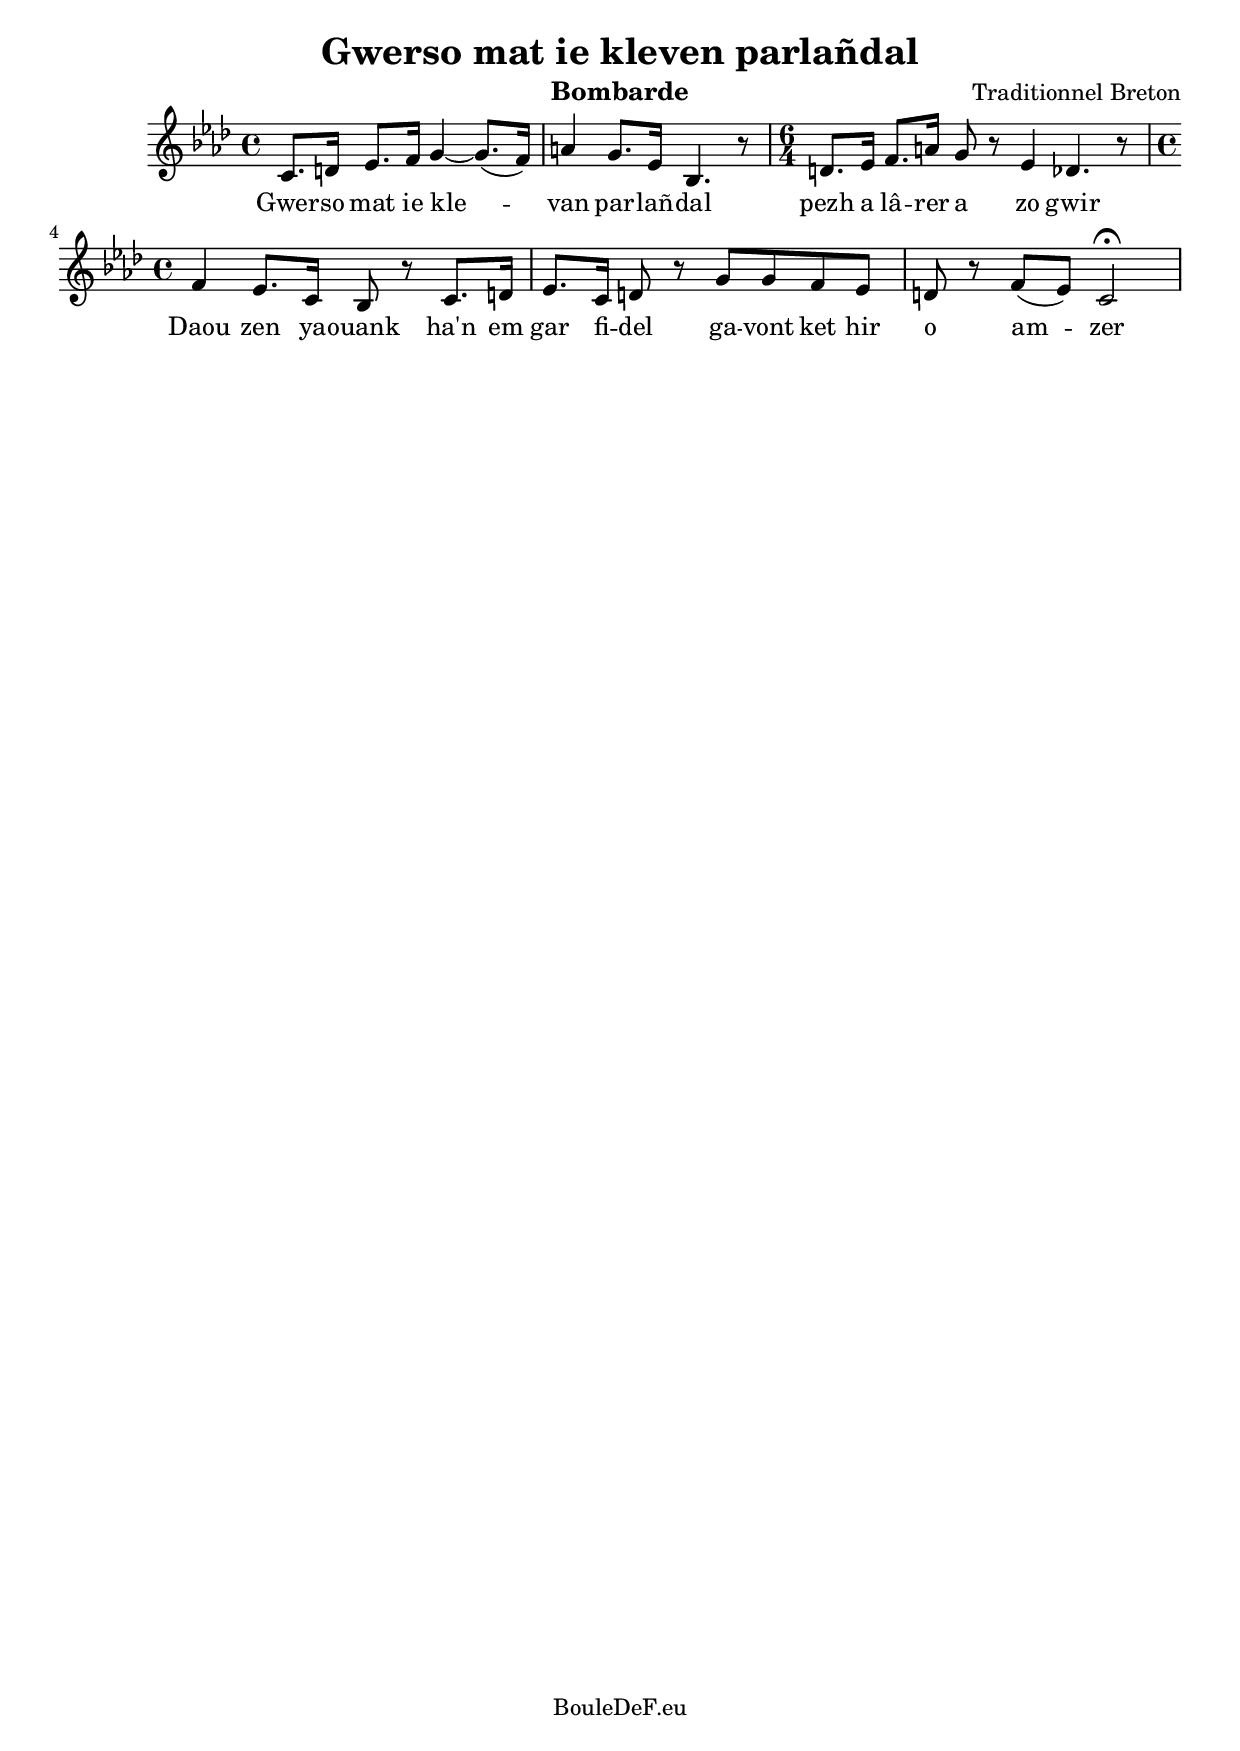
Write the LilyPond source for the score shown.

\version "2.16.0"
\include "italiano.ly"

\header {
	title = "Gwerso mat ie kleven parlañdal"
	composer = "Traditionnel Breton"
  instrument = "Bombarde"
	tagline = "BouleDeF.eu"
}

gwersomatieklevenparlandal = \relative sib {
	\clef "treble"
	\key lab \major

	\time 4/4
	| do8. re16 mib8. fa16 sol4~ sol8.( fa16)
	| la4 sol8. mib16 sib4. r8
	\time 6/4
	| re8. mib16 fa8. la16 sol8 r mib4 reb4. r8
	\time 4/4
	| fa4 mib8. do16 sib8 r do8. re16
	| mib8. do16 re8 r sol sol fa mib
	| re r fa( mib) do2^\fermata
}

\score {
	\new Staff { \gwersomatieklevenparlandal }
	\addlyrics {
		| Gwer -- so mat ie kle --
		| van par -- lañ -- dal % (ar)
		| pezh a lâ -- rer a zo gwir
		| Daou zen ya -- ouank ha'n em
		| gar fi -- del ga -- vont ket hir
		| o am -- zer
	}
	\layout {}
}

\score {
	\new Staff { \unfoldRepeats { \gwersomatieklevenparlandal } }
	\midi {}
}
